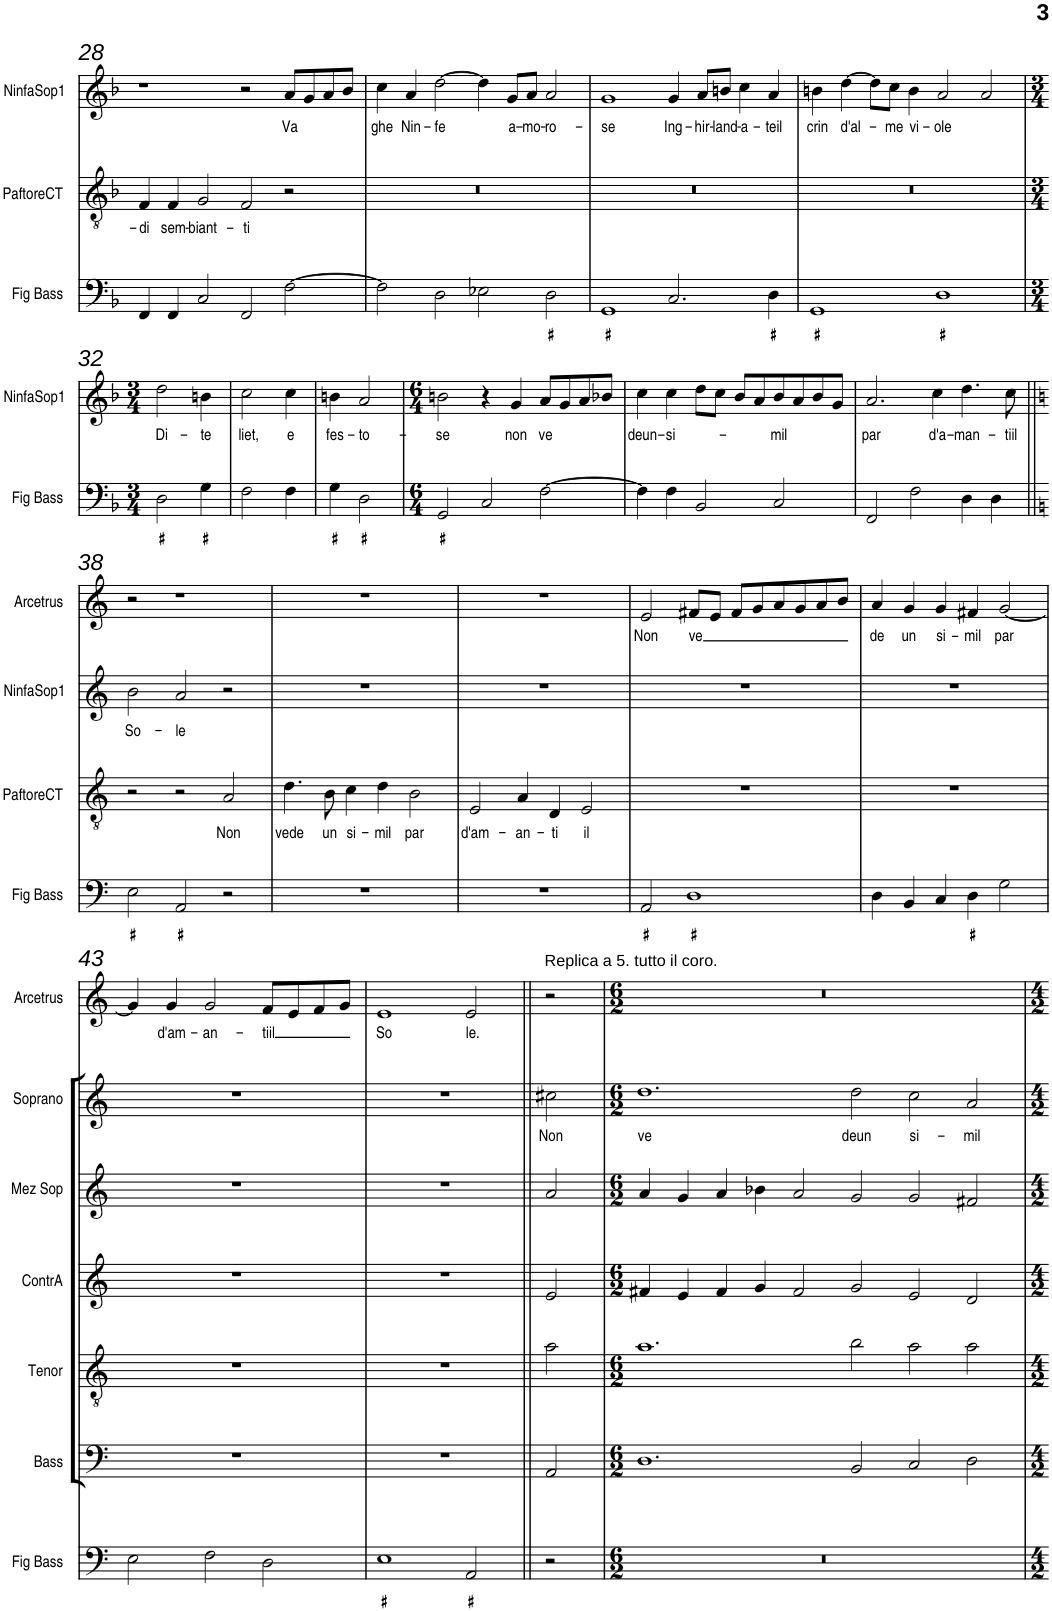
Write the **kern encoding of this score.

**kern	**kern	**text	**kern	**kern	**kern	**kern	**kern	**text	**kern	**text	**kern	**text
*part9	*part8	*part8	*part7	*part6	*part5	*part4	*part3	*part3	*part2	*part2	*part1	*part1
*staff9	*staff8	*staff8	*staff7	*staff6	*staff5	*staff4	*staff3	*staff3	*staff2	*staff2	*staff1	*staff1
*I"Fig Bass	*I"Paftore del Coro	*	*I"Bass	*I"Tenor	*I"ContrA	*I"Mez Sop	*I"Soprano	*	*I"NinfaSop1	*	*I"Arcetrus	*
*I'Fig Bass	*	*	*I'Bass	*I'Tenor	*I'ContrA	*I'Mez Sop	*I'Soprano	*	*I'NinfaSop1	*	*I'Arcetrus	*
!!LO:PB:g=z
*clefF4	*clefGv2	*	*clefF4	*clefGv2	*clefG2	*clefG2	*clefG2	*	*clefG2	*	*clefG2	*
*k[b-]	*k[b-]	*	*k[b-]	*k[b-]	*k[b-]	*k[b-]	*k[b-]	*	*k[b-]	*	*k[b-]	*
*M4/2	*M4/2	*	*M4/2	*M4/2	*M4/2	*M4/2	*M4/2	*	*M4/2	*	*M4/2	*
=28	=28	=28	=28	=28	=28	=28	=28	=28	=28	=28	=28	=28
!	!	!LO:LY:b	!	!	!	!	!	!	!	!	!	!
4FF/	4F/	-di	0r	0r	0r	0r	0r	.	1r	.	0r	.
!	!	!LO:LY:b	!	!	!	!	!	!	!	!	!	!
4FF/	4F/	sem-	.	.	.	.	.	.	.	.	.	.
!	!	!LO:LY:b	!	!	!	!	!	!	!	!	!	!
2C/	2G/	-biant-	.	.	.	.	.	.	.	.	.	.
!	!	!LO:LY:b	!	!	!	!	!	!	!	!	!	!
2FF/	2F/	-ti	.	.	.	.	.	.	2r	.	.	.
!	!	!	!	!	!	!	!	!	!	!LO:LY:b	!	!
[2F\	2r	.	.	.	.	.	.	.	8a/L	Va	.	.
.	.	.	.	.	.	.	.	.	8g/	.	.	.
.	.	.	.	.	.	.	.	.	8a/	.	.	.
.	.	.	.	.	.	.	.	.	8b-/J	.	.	.
=29	=29	=29	=29	=29	=29	=29	=29	=29	=29	=29	=29	=29
!	!	!	!	!	!	!	!	!	!	!LO:LY:b	!	!
2F\]	0r	.	0r	0r	0r	0r	0r	.	4cc\	ghe	0r	.
!	!	!	!	!	!	!	!	!	!	!LO:LY:b	!	!
.	.	.	.	.	.	.	.	.	4a/	Nin-	.	.
!	!	!	!	!	!	!	!	!	!	!LO:LY:b	!	!
2D\	.	.	.	.	.	.	.	.	[2dd\	-fe	.	.
2E-X\	.	.	.	.	.	.	.	.	4dd\]	.	.	.
!	!	!	!	!	!	!	!	!	!	!LO:LY:b	!	!
.	.	.	.	.	.	.	.	.	8g/L	a-	.	.
!	!	!	!	!	!	!	!	!	!	!LO:LY:b	!	!
.	.	.	.	.	.	.	.	.	8a/J	-mo-	.	.
!	!	!	!	!	!	!	!	!	!	!LO:LY:b	!	!
2D\	.	.	.	.	.	.	.	.	2a/	-ro-	.	.
=30	=30	=30	=30	=30	=30	=30	=30	=30	=30	=30	=30	=30
!	!	!	!	!	!	!	!	!	!	!LO:LY:b	!	!
1GG	0r	.	0r	0r	0r	0r	0r	.	1g	-se	0r	.
!	!	!	!	!	!	!	!	!	!	!LO:LY:b	!	!
2.C/	.	.	.	.	.	.	.	.	4g/	Ing-	.	.
!	!	!	!	!	!	!	!	!	!	!LO:LY:b	!	!
.	.	.	.	.	.	.	.	.	8a/L	-hir-	.	.
!	!	!	!	!	!	!	!	!	!	!LO:LY:b	!	!
.	.	.	.	.	.	.	.	.	8bn/J	-land-	.	.
!	!	!	!	!	!	!	!	!	!	!LO:LY:b	!	!
.	.	.	.	.	.	.	.	.	4cc\	-a-	.	.
!	!	!	!	!	!	!	!	!	!	!LO:LY:b	!	!
4D\	.	.	.	.	.	.	.	.	4a/	-teil	.	.
=31	=31	=31	=31	=31	=31	=31	=31	=31	=31	=31	=31	=31
!	!	!	!	!	!	!	!	!	!	!LO:LY:b	!	!
1GG	0r	.	0r	0r	0r	0r	0r	.	4bn\	crin	0r	.
!	!	!	!	!	!	!	!	!	!	!LO:LY:b	!	!
.	.	.	.	.	.	.	.	.	[4dd\	d'al-	.	.
.	.	.	.	.	.	.	.	.	8dd\L]	.	.	.
!	!	!	!	!	!	!	!	!	!	!LO:LY:b	!	!
.	.	.	.	.	.	.	.	.	8cc\J	-me	.	.
!	!	!	!	!	!	!	!	!	!	!LO:LY:b	!	!
.	.	.	.	.	.	.	.	.	4b\	vi-	.	.
!	!	!	!	!	!	!	!	!	!	!LO:LY:b	!	!
1D	.	.	.	.	.	.	.	.	2a/	-ole	.	.
.	.	.	.	.	.	.	.	.	2a/	.	.	.
!!LO:LB:g=z
=32	=32	=32	=32	=32	=32	=32	=32	=32	=32	=32	=32	=32
*M3/4	*M3/4	*	*M3/4	*M3/4	*M3/4	*M3/4	*M3/4	*	*M3/4	*	*M3/4	*
!	!	!	!	!	!	!	!	!	!	!LO:LY:b	!	!
2D\	2.r	.	2.r	2.r	2.r	2.r	2.r	.	2dd\	Di-	2.r	.
!	!	!	!	!	!	!	!	!	!	!LO:LY:b	!	!
4G\	.	.	.	.	.	.	.	.	4bn\	-te	.	.
=33	=33	=33	=33	=33	=33	=33	=33	=33	=33	=33	=33	=33
!	!	!	!	!	!	!	!	!	!	!LO:LY:b	!	!
2F\	2.r	.	2.r	2.r	2.r	2.r	2.r	.	2cc\	liet,	2.r	.
!	!	!	!	!	!	!	!	!	!	!LO:LY:b	!	!
4F\	.	.	.	.	.	.	.	.	4cc\	e	.	.
=34	=34	=34	=34	=34	=34	=34	=34	=34	=34	=34	=34	=34
!	!	!	!	!	!	!	!	!	!	!LO:LY:b	!	!
4G\	2.r	.	2.r	2.r	2.r	2.r	2.r	.	4bn\	fes-	2.r	.
!	!	!	!	!	!	!	!	!	!	!LO:LY:b	!	!
2D\	.	.	.	.	.	.	.	.	2a/	-to-	.	.
=35	=35	=35	=35	=35	=35	=35	=35	=35	=35	=35	=35	=35
*M6/4	*M6/4	*	*M6/4	*M6/4	*M6/4	*M6/4	*M6/4	*	*M6/4	*	*M6/4	*
!	!	!	!	!	!	!	!	!	!	!LO:LY:b	!	!
2GG/	1.r	.	1.r	1.r	1.r	1.r	1.r	.	2bn\	-se	1.r	.
2C/	.	.	.	.	.	.	.	.	4r	.	.	.
!	!	!	!	!	!	!	!	!	!	!LO:LY:b	!	!
.	.	.	.	.	.	.	.	.	4g/	non	.	.
!	!	!	!	!	!	!	!	!	!	!LO:LY:b	!	!
[2F\	.	.	.	.	.	.	.	.	8a/L	ve	.	.
.	.	.	.	.	.	.	.	.	8g/	.	.	.
.	.	.	.	.	.	.	.	.	8a/	.	.	.
.	.	.	.	.	.	.	.	.	8b-X/J	.	.	.
=36	=36	=36	=36	=36	=36	=36	=36	=36	=36	=36	=36	=36
!	!	!	!	!	!	!	!	!	!	!LO:LY:b	!	!
4F\]	1.r	.	1.r	1.r	1.r	1.r	1.r	.	4cc\	deun-	1.r	.
!	!	!	!	!	!	!	!	!	!	!LO:LY:b	!	!
4F\	.	.	.	.	.	.	.	.	4cc\	-si-	.	.
2BB-/	.	.	.	.	.	.	.	.	8dd\L	.	.	.
.	.	.	.	.	.	.	.	.	8cc\J	.	.	.
.	.	.	.	.	.	.	.	.	8b-/L	.	.	.
.	.	.	.	.	.	.	.	.	8a/	.	.	.
!	!	!	!	!	!	!	!	!	!	!LO:LY:b	!	!
2C/	.	.	.	.	.	.	.	.	8b-/	mil	.	.
.	.	.	.	.	.	.	.	.	8a/	.	.	.
.	.	.	.	.	.	.	.	.	8b-/	.	.	.
.	.	.	.	.	.	.	.	.	8g/J	.	.	.
=37	=37	=37	=37	=37	=37	=37	=37	=37	=37	=37	=37	=37
!	!	!	!	!	!	!	!	!	!	!LO:LY:b	!	!
2FF/	1.r	.	1.r	1.r	1.r	1.r	1.r	.	2.a/	par	1.r	.
2F\	.	.	.	.	.	.	.	.	.	.	.	.
!	!	!	!	!	!	!	!	!	!	!LO:LY:b	!	!
.	.	.	.	.	.	.	.	.	4cc\	d'a-	.	.
!	!	!	!	!	!	!	!	!	!	!LO:LY:b	!	!
4D\	.	.	.	.	.	.	.	.	4.dd\	-man-	.	.
4D\	.	.	.	.	.	.	.	.	.	.	.	.
!	!	!	!	!	!	!	!	!	!	!LO:LY:b	!	!
.	.	.	.	.	.	.	.	.	8cc\	-tiil	.	.
!!LO:LB:g=z
=38||	=38||	=38||	=38||	=38||	=38||	=38||	=38||	=38||	=38||	=38||	=38||	=38||
*k[]	*k[]	*	*k[]	*k[]	*k[]	*k[]	*k[]	*	*k[]	*	*k[]	*
!	!	!	!	!	!	!	!	!	!	!LO:LY:b	!	!
2E\	2r	.	2r	2r	2r	2r	2r	.	2b\	So-	2r	.
!	!	!	!	!	!	!	!	!	!	!LO:LY:b	!	!
2AA/	2r	.	1r	1r	1r	1r	1r	.	2a/	-le	1r	.
!	!	!LO:LY:b	!	!	!	!	!	!	!	!	!	!
2r	2A/	Non	.	.	.	.	.	.	2r	.	.	.
=39	=39	=39	=39	=39	=39	=39	=39	=39	=39	=39	=39	=39
!	!	!LO:LY:b	!	!	!	!	!	!	!	!	!	!
1.r	4.d\	vede	1.r	1.r	1.r	1.r	1.r	.	1.r	.	1.r	.
!	!	!LO:LY:b	!	!	!	!	!	!	!	!	!	!
.	8B\	un	.	.	.	.	.	.	.	.	.	.
!	!	!LO:LY:b	!	!	!	!	!	!	!	!	!	!
.	4c\	si-	.	.	.	.	.	.	.	.	.	.
!	!	!LO:LY:b	!	!	!	!	!	!	!	!	!	!
.	4d\	-mil	.	.	.	.	.	.	.	.	.	.
!	!	!LO:LY:b	!	!	!	!	!	!	!	!	!	!
.	2B\	par	.	.	.	.	.	.	.	.	.	.
=40	=40	=40	=40	=40	=40	=40	=40	=40	=40	=40	=40	=40
!	!	!LO:LY:b	!	!	!	!	!	!	!	!	!	!
1.r	2E/	d'am-	1.r	1.r	1.r	1.r	1.r	.	1.r	.	1.r	.
!	!	!LO:LY:b	!	!	!	!	!	!	!	!	!	!
.	4A/	-an-	.	.	.	.	.	.	.	.	.	.
!	!	!LO:LY:b	!	!	!	!	!	!	!	!	!	!
.	4D/	-ti	.	.	.	.	.	.	.	.	.	.
!	!	!LO:LY:b	!	!	!	!	!	!	!	!	!	!
.	2E/	il	.	.	.	.	.	.	.	.	.	.
=41	=41	=41	=41	=41	=41	=41	=41	=41	=41	=41	=41	=41
*	*	*	*	*clefGv2	*clefG2	*clefG2	*clefG2	*	*	*	*	*
!	!	!	!	!	!	!	!	!	!	!	!	!LO:LY:b
2AA/	1.r	.	1.r	1.r	1.r	1.r	1.r	.	1.r	.	2e/	Non
!	!	!	!	!	!	!	!	!	!	!	!	!LO:LY:b
1D	.	.	.	.	.	.	.	.	.	.	8f#X/L	ve
.	.	.	.	.	.	.	.	.	.	.	8e/J	.
.	.	.	.	.	.	.	.	.	.	.	8f#/L	.
.	.	.	.	.	.	.	.	.	.	.	8g/	.
.	.	.	.	.	.	.	.	.	.	.	8a/	.
.	.	.	.	.	.	.	.	.	.	.	8g/	.
.	.	.	.	.	.	.	.	.	.	.	8a/	.
.	.	.	.	.	.	.	.	.	.	.	8b/J	.
=42	=42	=42	=42	=42	=42	=42	=42	=42	=42	=42	=42	=42
!	!	!	!	!	!	!	!	!	!	!	!	!LO:LY:b
4D\	1.r	.	1.r	1.r	1.r	1.r	1.r	.	1.r	.	4a/	de
!	!	!	!	!	!	!	!	!	!	!	!	!LO:LY:b
4BB/	.	.	.	.	.	.	.	.	.	.	4g/	un
!	!	!	!	!	!	!	!	!	!	!	!	!LO:LY:b
4C/	.	.	.	.	.	.	.	.	.	.	4g/	si-
!	!	!	!	!	!	!	!	!	!	!	!	!LO:LY:b
4D\	.	.	.	.	.	.	.	.	.	.	4f#X/	-mil
!	!	!	!	!	!	!	!	!	!	!	!	!LO:LY:b
2G\	.	.	.	.	.	.	.	.	.	.	[2g/	par
!!LO:LB:g=z
=43	=43	=43	=43	=43	=43	=43	=43	=43	=43	=43	=43	=43
2E\	1.r	.	1.r	1.r	1.r	1.r	1.r	.	1.r	.	4g/]	.
!	!	!	!	!	!	!	!	!	!	!	!	!LO:LY:b
.	.	.	.	.	.	.	.	.	.	.	4g/	d'am-
!	!	!	!	!	!	!	!	!	!	!	!	!LO:LY:b
2F\	.	.	.	.	.	.	.	.	.	.	2g/	-an-
!	!	!	!	!	!	!	!	!	!	!	!	!LO:LY:b
2D\	.	.	.	.	.	.	.	.	.	.	8f/L	-tiil
.	.	.	.	.	.	.	.	.	.	.	8e/	.
.	.	.	.	.	.	.	.	.	.	.	8f/	.
.	.	.	.	.	.	.	.	.	.	.	8g/J	.
=44	=44	=44	=44	=44	=44	=44	=44	=44	=44	=44	=44	=44
!	!	!	!	!	!	!	!	!	!	!	!	!LO:LY:b
1E	1.r	.	1.r	1.r	1.r	1.r	1.r	.	1.r	.	1e	So
!	!	!	!	!	!	!	!	!	!	!	!	!LO:LY:b
2AA/	.	.	.	.	.	.	.	.	.	.	2e/	le.
=44X1||	=44X1||	=44X1||	=44X1||	=44X1||	=44X1||	=44X1||	=44X1||	=44X1||	=44X1||	=44X1||	=44X1||	=44X1||
!	!	!	!	!	!	!	!	!	!	!	!LO:TX:a:t=Replica a 5. tutto il coro.	!
!	!	!	!	!	!	!	!	!LO:LY:b	!	!	!	!
2r	2r	.	2AA/	2a\	2e/	2a/	2cc#X\	Non	2r	.	2r	.
=45	=45	=45	=45	=45	=45	=45	=45	=45	=45	=45	=45	=45
*M6/2	*M6/2	*	*M6/2	*M6/2	*M6/2	*M6/2	*M6/2	*	*M6/2	*	*M6/2	*
!	!	!	!	!	!	!	!	!LO:LY:b	!	!	!	!
0.r	0.r	.	1.D	1.a	4f#X/	4a/	1.dd	ve	0.r	.	0.r	.
.	.	.	.	.	4e/	4g/	.	.	.	.	.	.
.	.	.	.	.	4f#/	4a/	.	.	.	.	.	.
.	.	.	.	.	4g/	4b-X\	.	.	.	.	.	.
.	.	.	.	.	2f#/	2a/	.	.	.	.	.	.
!	!	!	!	!	!	!	!	!LO:LY:b	!	!	!	!
.	.	.	2BB/	2b\	2g/	2g/	2dd\	deun	.	.	.	.
!	!	!	!	!	!	!	!	!LO:LY:b	!	!	!	!
.	.	.	2C/	2a\	2e/	2g/	2cc\	si-	.	.	.	.
!	!	!	!	!	!	!	!	!LO:LY:b	!	!	!	!
.	.	.	2D\	2a\	2d/	2f#X/	2a/	-mil	.	.	.	.
=	=	=	=	=	=	=	=	=	=	=	=	=
*-	*-	*-	*-	*-	*-	*-	*-	*-	*-	*-	*-	*-
